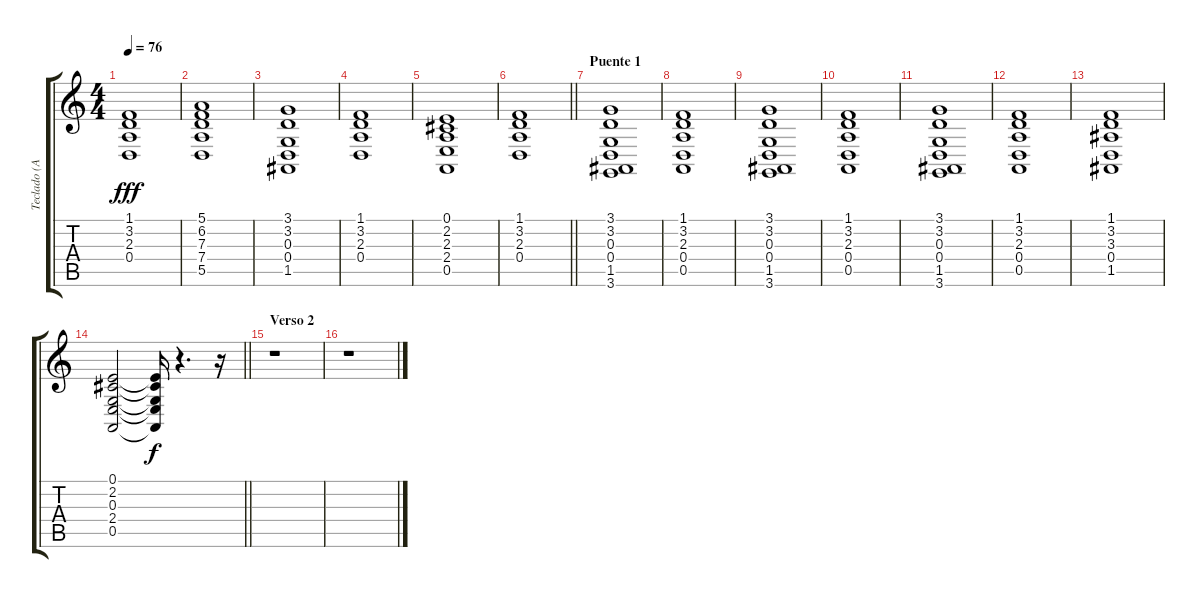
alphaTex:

\track ("Teclado (Acordes)" "Teclado (A") {instrument stringensemble1}
\staff {score tabs}
\tuning (E4 B3 G3 D3 A2 E2) {hide}
\ts (4 4)
\tempo 76
\clef g2
\ks c
(1.1 3.2 2.3 0.4).1{dy fff} |
(5.1 6.2 7.3 7.4 5.5).1 |
(3.1 3.2 0.3 0.4 1.5).1{balance 8} |
(1.1 3.2 2.3 0.4).1{balance 8} |
(0.1 2.2 2.3 2.4 0.5).1 |
\barLineRight lightlight
(1.1 3.2 2.3 0.4).1{balance 8} |
\section ("" "Puente 1")
(3.1 3.2 0.3 0.4 1.5 3.6).1{volume 9 balance 8} |
(1.1 3.2 2.3 0.4 0.5).1 |
(3.1 3.2 0.3 0.4 1.5 3.6).1{balance 8} |
(1.1 3.2 2.3 0.4 0.5).1 |
(3.1 3.2 0.3 0.4 1.5 3.6).1{balance 8} |
(1.1 3.2 2.3 0.4 0.5).1 |
(1.1 3.2 3.3 0.4 1.5).1 |
\barLineRight lightlight
(0.1 2.2 0.3 2.4 0.5).2 (0.1{t} 2.2{t} 0.3{t} 2.4{t} 0.5{t}).16{dy f} r.4{d} r.16 |
\section ("" "Verso 2")
r.1 |
r.1
